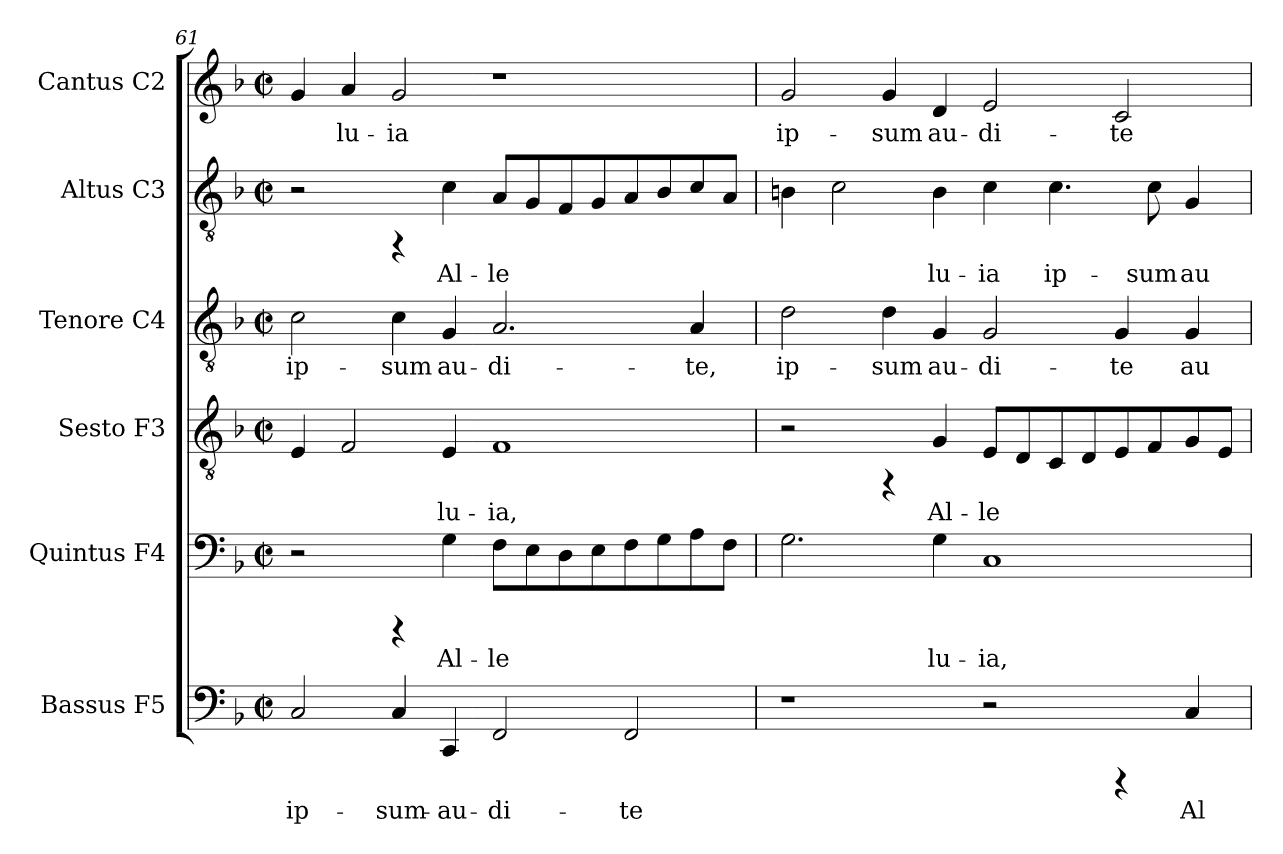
**kern	**text	**kern	**text	**kern	**text	**kern	**text	**kern	**text	**kern	**text
*part6	*part6	*part5	*part5	*part4	*part4	*part3	*part3	*part2	*part2	*part1	*part1
*staff6	*staff6	*staff5	*staff5	*staff4	*staff4	*staff3	*staff3	*staff2	*staff2	*staff1	*staff1
*I"Bassus  F5	*	*I"Quintus  F4	*	*I"Sesto  F3	*	*I"Tenore  C4	*	*I"Altus  C3	*	*I"Cantus  C2	*
*clefF4	*	*clefF4	*	*clefGv2	*	*clefGv2	*	*clefGv2	*	*clefG2	*
*k[b-]	*	*k[b-]	*	*k[b-]	*	*k[b-]	*	*k[b-]	*	*k[b-]	*
*F:	*	*F:	*	*F:	*	*F:	*	*F:	*	*F:	*
*M2/2	*	*M2/2	*	*M2/2	*	*M2/2	*	*M2/2	*	*M2/2	*
*met(c|)	*	*met(c|)	*	*met(c|)	*	*met(c|)	*	*met(c|)	*	*met(c|)	*
=61	=61	=61	=61	=61	=61	=61	=61	=61	=61	=61	=61
!	!LO:LY:b:cj	!	!	!	!LO:LY:b:cj	!	!LO:LY:b:cj	!	!	!	!LO:LY:b:cj
2C/	ip-	2r	.	4E/	--	2c\	ip-	2r	.	4g/	--
!	!	!	!	!	!LO:LY:b:cj	!	!	!	!	!	!LO:LY:b:cj
.	.	.	.	2F/	--	.	.	.	.	4a/	-lu-
!	!LO:LY:b:cj	!	!	!	!	!	!LO:LY:b:cj	!	!	!	!LO:LY:b:cj
4C/	-sum-	4rCCC	.	.	.	4c\	-sum	4rFF	.	2g/	-ia
!	!LO:LY:b:cj	!	!LO:LY:b:cj	!	!LO:LY:b:cj	!	!LO:LY:b:cj	!	!LO:LY:b:cj	!	!
4CC/	-au-	4G\	Al-	4E/	-lu-	4G/	au-	4c\	Al-	.	.
!	!LO:LY:b:cj	!	!LO:LY:b:cj	!	!LO:LY:b:cj	!	!LO:LY:b:cj	!	!LO:LY:b:cj	!	!
2FF/	-di-	8F\L	-le-	1F	-ia,	2.A/	-di-	8A/L	-le-	1r	.
!	!	!	!LO:LY:b:cj	!	!	!	!	!	!LO:LY:b:cj	!	!
.	.	8E\	--	.	.	.	.	8G/	--	.	.
!	!	!	!LO:LY:b:cj	!	!	!	!	!	!LO:LY:b:cj	!	!
.	.	8D\	--	.	.	.	.	8F/	--	.	.
!	!	!	!LO:LY:b:cj	!	!	!	!	!	!LO:LY:b:cj	!	!
.	.	8E\	--	.	.	.	.	8G/	--	.	.
!	!LO:LY:b:cj	!	!LO:LY:b:cj	!	!	!	!	!	!LO:LY:b:cj	!	!
2FF/	-te	8F\	--	.	.	.	.	8A/	--	.	.
!	!	!	!LO:LY:b:cj	!	!	!	!	!	!LO:LY:b:cj	!	!
.	.	8G\	--	.	.	.	.	8B-/	--	.	.
!	!	!	!LO:LY:b:cj	!	!	!	!LO:LY:b:cj	!	!LO:LY:b:cj	!	!
.	.	8A\	--	.	.	4A/	-te,	8c/	--	.	.
!	!	!	!LO:LY:b:cj	!	!	!	!	!	!LO:LY:b:cj	!	!
.	.	8F\J	--	.	.	.	.	8A/J	--	.	.
!!LO:PB:g=z
=62	=62	=62	=62	=62	=62	=62	=62	=62	=62	=62	=62
!	!	!	!LO:LY:b:cj	!	!	!	!LO:LY:b:cj	!	!LO:LY:b:cj	!	!LO:LY:b:cj
1r	.	2.G\	--	2r	.	2d\	ip-	4Bn\	--	2g/	ip-
!	!	!	!	!	!	!	!	!	!LO:LY:b:cj	!	!
.	.	.	.	.	.	.	.	2c\	--	.	.
!	!	!	!	!	!	!	!LO:LY:b:cj	!	!	!	!LO:LY:b:cj
.	.	.	.	4rFF	.	4d\	-sum	.	.	4g/	-sum
!	!	!	!LO:LY:b:cj	!	!LO:LY:b:cj	!	!LO:LY:b:cj	!	!LO:LY:b:cj	!	!LO:LY:b:cj
.	.	4G\	-lu-	4G/	Al-	4G/	au-	4B\	-lu-	4d/	au-
!	!	!	!LO:LY:b:cj	!	!LO:LY:b:cj	!	!LO:LY:b:cj	!	!LO:LY:b:cj	!	!LO:LY:b:cj
2r	.	1C	-ia,	8E/L	-le-	2G/	-di-	4c\	-ia	2e/	-di-
!	!	!	!	!	!LO:LY:b:cj	!	!	!	!	!	!
.	.	.	.	8D/	--	.	.	.	.	.	.
!	!	!	!	!	!LO:LY:b:cj	!	!	!	!LO:LY:b:cj	!	!
.	.	.	.	8C/	--	.	.	4.c\	ip-	.	.
!	!	!	!	!	!LO:LY:b:cj	!	!	!	!	!	!
.	.	.	.	8D/	--	.	.	.	.	.	.
!	!	!	!	!	!LO:LY:b:cj	!	!LO:LY:b:cj	!	!	!	!LO:LY:b:cj
4rCCC	.	.	.	8E/	--	4G/	-te	.	.	2c/	-te
!	!	!	!	!	!LO:LY:b:cj	!	!	!	!LO:LY:b:cj	!	!
.	.	.	.	8F/	--	.	.	8c\	-sum	.	.
!	!LO:LY:b:cj	!	!	!	!LO:LY:b:cj	!	!LO:LY:b:cj	!	!LO:LY:b:cj	!	!
4C/	Al-	.	.	8G/	--	4G/	au-	4G/	au-	.	.
!	!	!	!	!	!LO:LY:b:cj	!	!	!	!	!	!
.	.	.	.	8E/J	--	.	.	.	.	.	.
=	=	=	=	=	=	=	=	=	=	=	=
*-	*-	*-	*-	*-	*-	*-	*-	*-	*-	*-	*-
